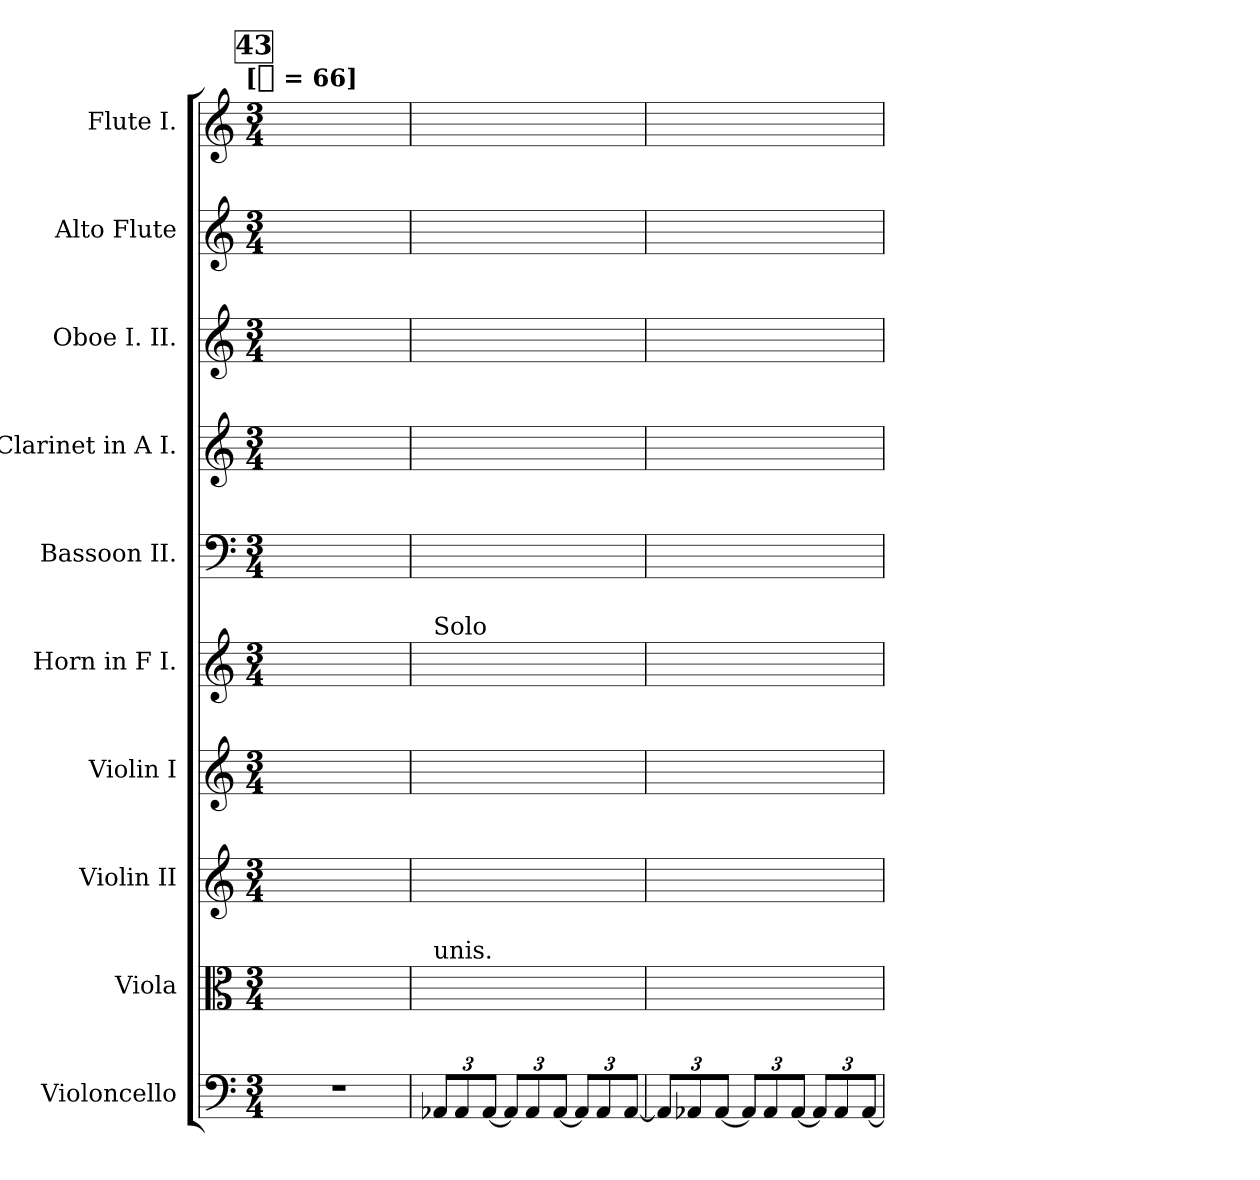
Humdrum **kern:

**kern	**kern	**kern	**kern	**kern	**kern	**kern	**kern	**kern	**kern
*part10	*part9	*part8	*part7	*part6	*part5	*part4	*part3	*part2	*part1
*staff10	*staff9	*staff8	*staff7	*staff6	*staff5	*staff4	*staff3	*staff2	*staff1
*I"Violoncello	*I"Viola	*I"Violin II	*I"Violin I	*I"Horn in F I.	*I"Bassoon II.	*I"Clarinet in A I.	*I"Oboe I. II.	*I"Alto Flute	*I"Flute I.
*I'Vc.	*I'Vla.	*I'Vln. II	*I'Vln. I	*I'Hn.	*I'Bsn.	*I'Cl.	*I'Ob.	*	*I'Fl.
*clefF4	*clefC3	*clefG2	*clefG2	*clefG2	*clefF4	*clefG2	*clefG2	*clefG2	*clefG2
*	*	*	*	*ITrd4c7	*	*ITrd2c3	*	*ITrd3c5	*
*k[]	*k[]	*k[]	*k[]	*k[b-]	*k[]	*k[f#c#g#]	*k[]	*k[f#]	*k[]
!!LO:TX:omd:t=[[quarter] = 66]
*M3/4	*M3/4	*M3/4	*M3/4	*M3/4	*M3/4	*M3/4	*M3/4	*M3/4	*M3/4
*MM66	*MM66	*MM66	*MM66	*MM66	*MM66	*MM66	*MM66	*MM66	*MM66
!!LO:REH:place=s1:t=43
=1	=1	=1	=1	=1	=1	=1	=1	=1	=1
4%3r	4%3ryy	4%3ryy	4%3ryy	4%3ryy	4%3ryy	4ryy	2.ryy	2ryy	2ryy
.	.	.	.	.	.	4ryy	.	.	.
.	.	.	.	.	.	8ryy	.	8ryy	8ryy
.	.	.	.	.	.	8ryy	.	8ryy	8ryy
=2	=2	=2	=2	=2	=2	=2	=2	=2	=2
!	!	!	!	!LO:TX:a:t=Solo	!	!	!	!	!
!	!LO:TX:a:t=unis.	!	!	!	!	!	!	!	!
12AA-XL	2ryy	8ryy	4%3ryy	4ryy	2.ryy	4%3ryy	4%3ryy	4%3ryy	4%3ryy
12AA-	.	.	.	.	.	.	.	.	.
.	.	8ryy	.	.	.	.	.	.	.
[12AA-J	.	.	.	.	.	.	.	.	.
12AA-L]	.	8ryy	.	4ryy	.	.	.	.	.
12AA-	.	.	.	.	.	.	.	.	.
.	.	4ryy	.	.	.	.	.	.	.
[12AA-J	.	.	.	.	.	.	.	.	.
12AA-L]	4ryy	.	.	4ryy	.	.	.	.	.
12AA-	.	.	.	.	.	.	.	.	.
.	.	8ryy	.	.	.	.	.	.	.
[12AA-J	.	.	.	.	.	.	.	.	.
=3	=3	=3	=3	=3	=3	=3	=3	=3	=3
12AA-L]	2ryy	4ryy	8ryy	8.ryy	2.ryy	4%3ryy	4%3ryy	4%3ryy	4%3ryy
12AA-X	.	.	.	.	.	.	.	.	.
.	.	.	8ryy	.	.	.	.	.	.
[12AA-J	.	.	.	.	.	.	.	.	.
.	.	.	.	16ryy	.	.	.	.	.
12AA-L]	.	4ryy	8ryy	2ryy	.	.	.	.	.
12AA-	.	.	.	.	.	.	.	.	.
.	.	.	4ryy	.	.	.	.	.	.
[12AA-J	.	.	.	.	.	.	.	.	.
12AA-L]	8ryy	4ryy	.	.	.	.	.	.	.
12AA-	.	.	.	.	.	.	.	.	.
.	8ryy	.	8ryy	.	.	.	.	.	.
[12AA-J	.	.	.	.	.	.	.	.	.
=	=	=	=	=	=	=	=	=	=
*-	*-	*-	*-	*-	*-	*-	*-	*-	*-
